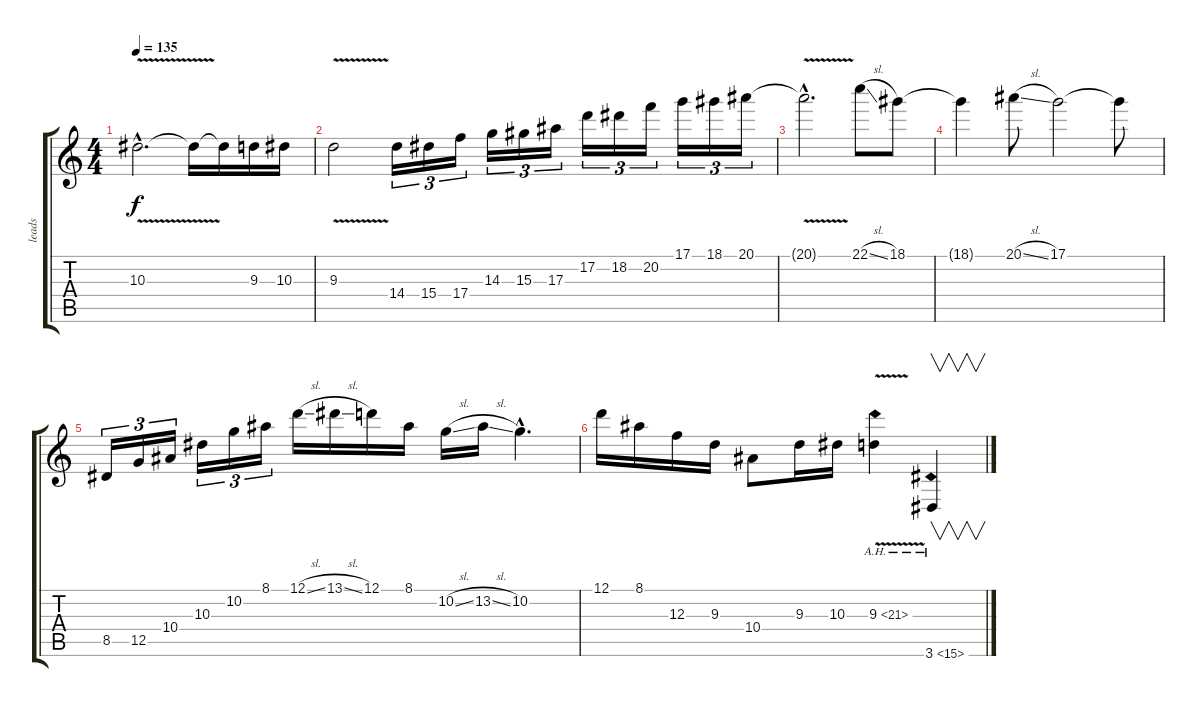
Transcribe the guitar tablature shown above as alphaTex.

\track ("leads" "leads") {instrument distortionguitar}
\staff {score tabs}
\tuning (D4 A3 F3 C3 G2 C2) {hide}
\ts (4 4)
\tempo 135
\clef g2
\ks c
10.3{v hac}.2{d dy f} 10.3{t}.16 10.3{t}.16 9.3.16 10.3.16 |
9.3{v}.2 14.4.16{tu (3 2)} 15.4.16{tu (3 2)} 17.4.16{tu (3 2)} 14.3.16{tu (3 2)} 15.3.16{tu (3 2)} 17.3.16{tu (3 2)} 17.2.16{tu (3 2)} 18.2.16{tu (3 2)} 20.2.16{tu (3 2)} 17.1.16{tu (3 2)} 18.1.16{tu (3 2)} 20.1.16{tu (3 2)} |
20.1{v hac t}.2{d} 22.1{sl}.8 18.1.8 |
18.1{t}.4 20.1{sl}.8 17.1.2 17.1{t}.8 |
8.5.16{tu (3 2)} 12.5.16{tu (3 2)} 10.4.16{tu (3 2)} 10.3.16{tu (3 2)} 10.2.16{tu (3 2)} 8.1.16{tu (3 2)} 12.1{sl}.16 13.1{sl}.16 12.1.16 8.1.16 10.2{sl}.16 13.2{sl}.16 10.2{hac}.4{d} |
12.1.16 8.1.16 12.3.16 9.3.16 10.4.8 9.3.16 10.3.16 9.3{ah 12 v}.4 3.6{ah 12}.4{v}
